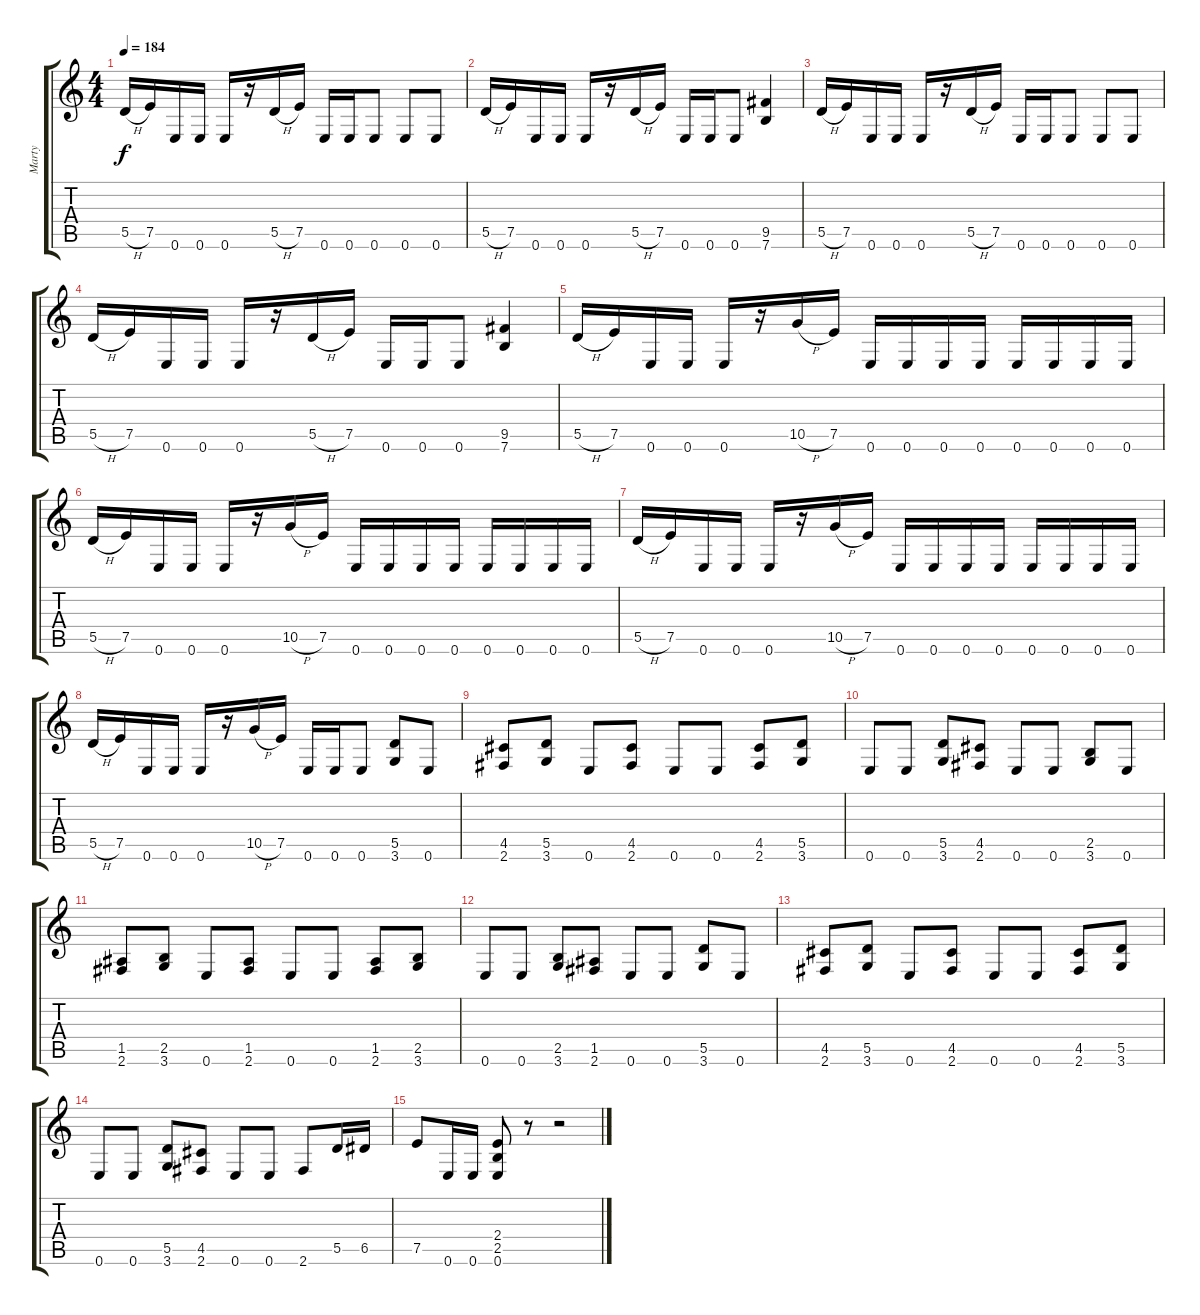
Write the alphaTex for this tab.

\track ("Marty" "Marty") {instrument distortionguitar}
\staff {score tabs}
\tuning (E4 B3 G3 D3 A2 E2) {hide}
\ts (4 4)
\tempo 184
\clef g2
\ks c
5.5{h}.16{dy f} 7.5.16 0.6.16 0.6.16 0.6.16 r.16 5.5{h}.16 7.5.16 0.6.16 0.6.16 0.6.8 0.6.8 0.6.8 |
5.5{h}.16 7.5.16 0.6.16 0.6.16 0.6.16 r.16 5.5{h}.16 7.5.16 0.6.16 0.6.16 0.6.8 (9.5 7.6).4 |
5.5{h}.16 7.5.16 0.6.16 0.6.16 0.6.16 r.16 5.5{h}.16 7.5.16 0.6.16 0.6.16 0.6.8 0.6.8 0.6.8 |
5.5{h}.16 7.5.16 0.6.16 0.6.16 0.6.16 r.16 5.5{h}.16 7.5.16 0.6.16 0.6.16 0.6.8 (9.5 7.6).4 |
5.5{h}.16 7.5.16 0.6.16 0.6.16 0.6.16 r.16 10.5{h}.16 7.5.16 0.6.16 0.6.16 0.6.16 0.6.16 0.6.16 0.6.16 0.6.16 0.6.16 |
5.5{h}.16 7.5.16 0.6.16 0.6.16 0.6.16 r.16 10.5{h}.16 7.5.16 0.6.16 0.6.16 0.6.16 0.6.16 0.6.16 0.6.16 0.6.16 0.6.16 |
5.5{h}.16 7.5.16 0.6.16 0.6.16 0.6.16 r.16 10.5{h}.16 7.5.16 0.6.16 0.6.16 0.6.16 0.6.16 0.6.16 0.6.16 0.6.16 0.6.16 |
5.5{h}.16 7.5.16 0.6.16 0.6.16 0.6.16 r.16 10.5{h}.16 7.5.16 0.6.16 0.6.16 0.6.8 (5.5 3.6).8 0.6.8 |
(4.5 2.6).8 (5.5 3.6).8 0.6.8 (4.5 2.6).8 0.6.8 0.6.8 (4.5 2.6).8 (5.5 3.6).8 |
0.6.8 0.6.8 (5.5 3.6).8 (4.5 2.6).8 0.6.8 0.6.8 (2.5 3.6).8 0.6.8 |
(1.5 2.6).8 (2.5 3.6).8 0.6.8 (1.5 2.6).8 0.6.8 0.6.8 (1.5 2.6).8 (2.5 3.6).8 |
0.6.8 0.6.8 (2.5 3.6).8 (1.5 2.6).8 0.6.8 0.6.8 (5.5 3.6).8 0.6.8 |
(4.5 2.6).8 (5.5 3.6).8 0.6.8 (4.5 2.6).8 0.6.8 0.6.8 (4.5 2.6).8 (5.5 3.6).8 |
0.6.8 0.6.8 (5.5 3.6).8 (4.5 2.6).8 0.6.8 0.6.8 2.6.8 5.5.16 6.5.16 |
7.5.8 0.6.16 0.6.16 (2.4 2.5 0.6).8 r.8 r.2
